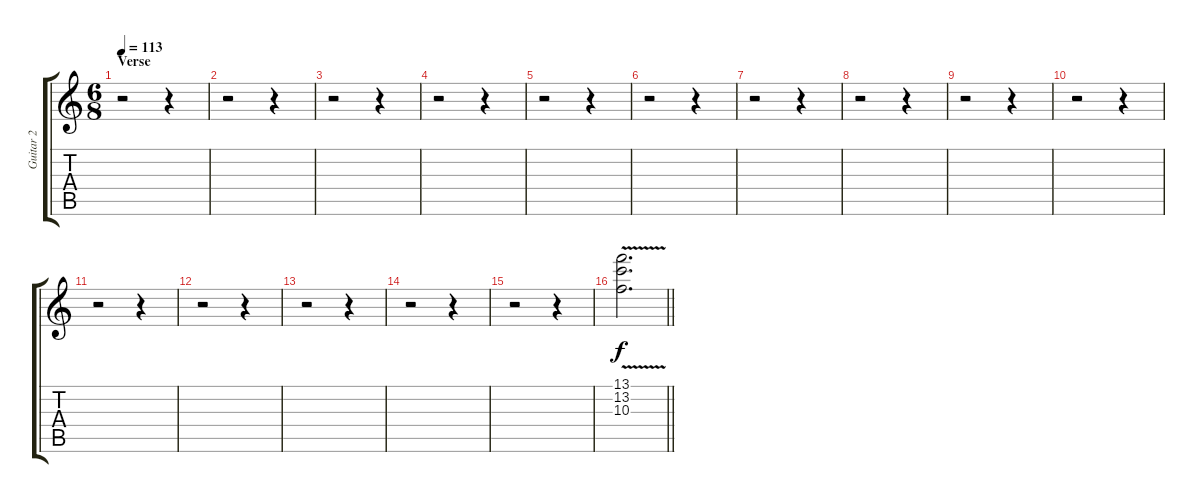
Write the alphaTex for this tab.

\track ("Guitar 2" "Guitar 2") {instrument electricguitarjazz}
\staff {score tabs}
\tuning (E4 B3 G3 D3 A2 E2) {hide}
\ts (6 8)
\section ("" "Verse")
\tempo 113
\clef g2
\ks c
r.2{dy f} r.4 |
r.2 r.4 |
r.2 r.4 |
r.2 r.4 |
r.2 r.4 |
r.2 r.4 |
r.2 r.4 |
r.2 r.4 |
r.2 r.4 |
r.2 r.4 |
r.2 r.4 |
r.2 r.4 |
r.2 r.4 |
r.2 r.4 |
r.2 r.4 |
\barLineRight lightlight
(13.1{v} 13.2{v} 10.3{v}).2{d instrument distortionguitar}
